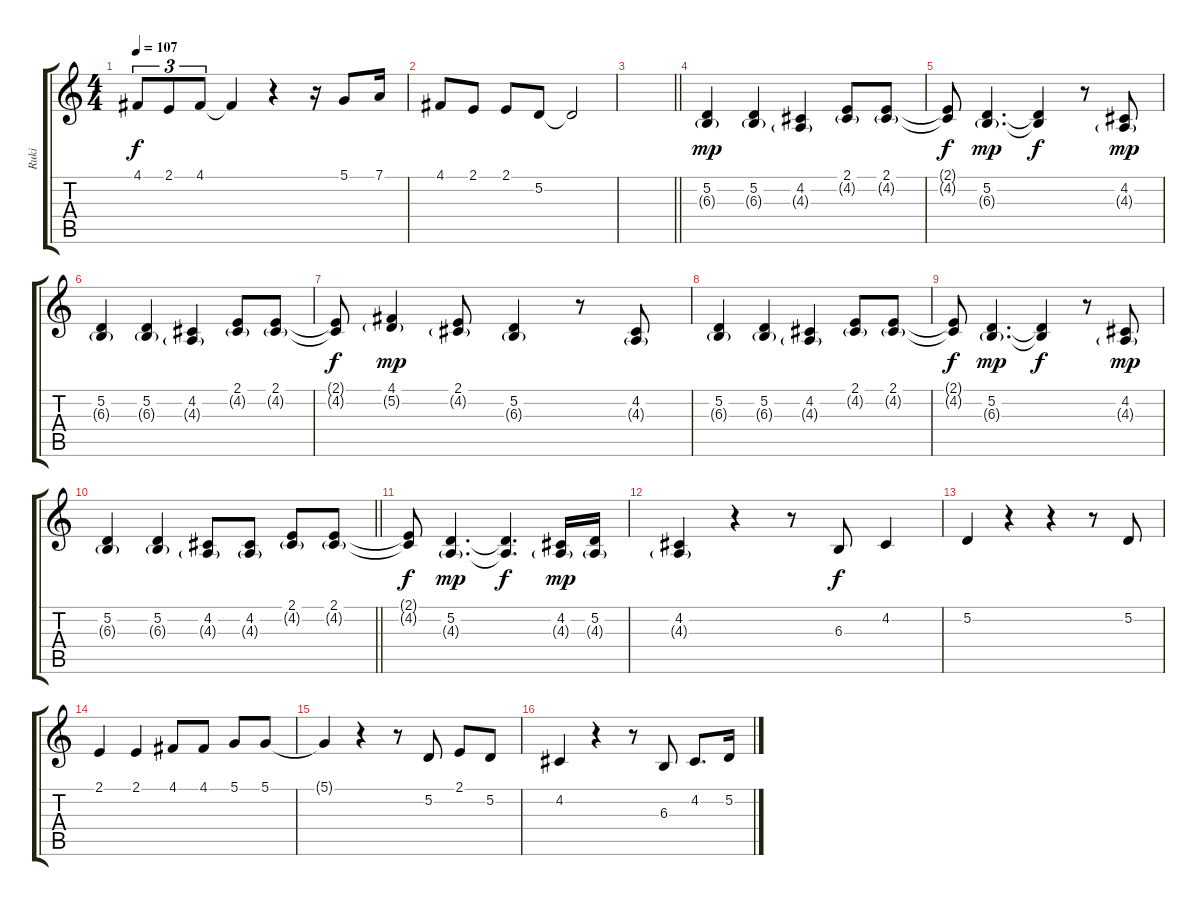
\track ("Ruki" "Ruki") {instrument lead6voice}
\staff {score tabs}
\tuning (D4 A3 F3 C3 G2 D2) {hide}
\ts (4 4)
\tempo 107
\clef g2
\ks c
4.1.8{tu (3 2) dy f} 2.1.8{tu (3 2)} 4.1.8{tu (3 2)} 4.1{t}.4 r.4 r.16 5.1.8 7.1.16 |
4.1.8 2.1.8 2.1.8 5.2.8 5.2{t}.2 |
\barLineRight lightlight
|
(5.2 6.3{g}).4{dy mp} (5.2 6.3{g}).4 (4.2 4.3{g}).4 (2.1 4.2{g}).8 (2.1 4.2{g}).8 |
(2.1{t} 4.2{t}).8{dy f} (5.2 6.3{g}).4{d dy mp} (5.2{t} 6.3{t}).4{dy f} r.8 (4.2 4.3{g}).8{dy mp} |
(5.2 6.3{g}).4 (5.2 6.3{g}).4 (4.2 4.3{g}).4 (2.1 4.2{g}).8 (2.1 4.2{g}).8 |
(2.1{t} 4.2{t}).8{dy f} (4.1 5.2{g}).4{dy mp} (2.1 4.2{g}).8 (5.2 6.3{g}).4 r.8 (4.2 4.3{g}).8 |
(5.2 6.3{g}).4 (5.2 6.3{g}).4 (4.2 4.3{g}).4 (2.1 4.2{g}).8 (2.1 4.2{g}).8 |
(2.1{t} 4.2{t}).8{dy f} (5.2 6.3{g}).4{d dy mp} (5.2{t} 6.3{t}).4{dy f} r.8 (4.2 4.3{g}).8{dy mp} |
\barLineRight lightlight
(5.2 6.3{g}).4 (5.2 6.3{g}).4 (4.2 4.3{g}).8 (4.2 4.3{g}).8 (2.1 4.2{g}).8 (2.1 4.2{g}).8 |
(2.1{t} 4.2{t}).8{dy f} (5.2 4.3{g}).4{d dy mp} (5.2{t} 4.3{t}).4{d dy f} (4.2 4.3{g}).16{dy mp} (5.2 4.3{g}).16 |
(4.2 4.3{g}).4 r.4 r.8 6.3.8{dy f} 4.2.4 |
5.2.4 r.4 r.4 r.8 5.2.8 |
2.1.4 2.1.4 4.1.8 4.1.8 5.1.8 5.1.8 |
5.1{t}.4 r.4 r.8 5.2.8 2.1.8 5.2.8 |
4.2.4 r.4 r.8 6.3.8 4.2.8{d} 5.2.16
